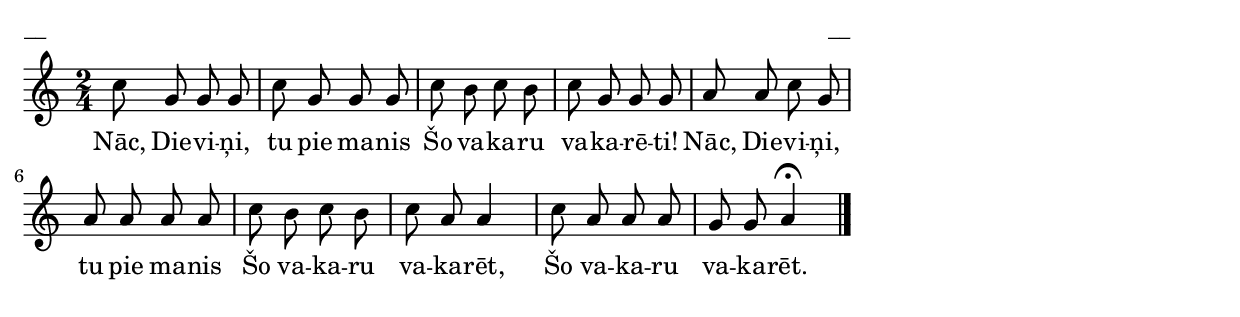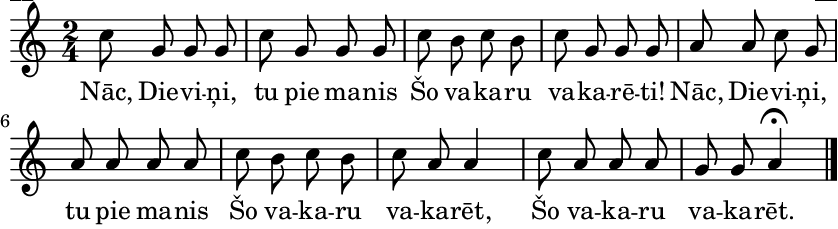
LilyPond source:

\version "2.13.18"
#(ly:set-option 'crop #t)

%\header {
%    title = "Nāc, Dieviņ, tu pie manis"
%}
\paper {
line-width = 14\cm
left-margin = 0.4\cm
between-system-padding = 0.1\cm
between-system-space = 0.1\cm
}
\layout {
indent = #0
ragged-last = ##f
}


voiceA = \relative c' {
\clef "treble"
\key a \minor
\time 2/4
c'8 g g g | c8 g g g |
c8 b c b | c8 g g g |
a8 a c g | a8 a a a |
c8 b c b | c8 a a4 |
c8 a a a | g8 g a4\fermata
\bar "|."
} 

lyricA = \lyricmode {
Nāc, Die -- vi -- ņi, tu pie ma -- nis 
Šo va -- ka -- ru va -- ka -- rē -- ti! 
Nāc, Die -- vi -- ņi, tu pie ma -- nis 
Šo va -- ka -- ru va -- ka -- rēt,
Šo va -- ka -- ru va -- ka -- rēt.
}

fullScore = <<
\new Staff {
<<
\new Voice = "voiceA" { \oneVoice \autoBeamOff \voiceA }
\new Lyrics \lyricsto "voiceA" \lyricA
>>
}
>>

\score {
\fullScore
\header { piece = "__" opus = "__" }
}
\markup { \with-color #(x11-color 'white) \sans \smaller "__" }
\score {
\unfoldRepeats
\fullScore
\midi {
\context { \Staff \remove "Staff_performer" }
\context { \Voice \consists "Staff_performer" }
}
}



